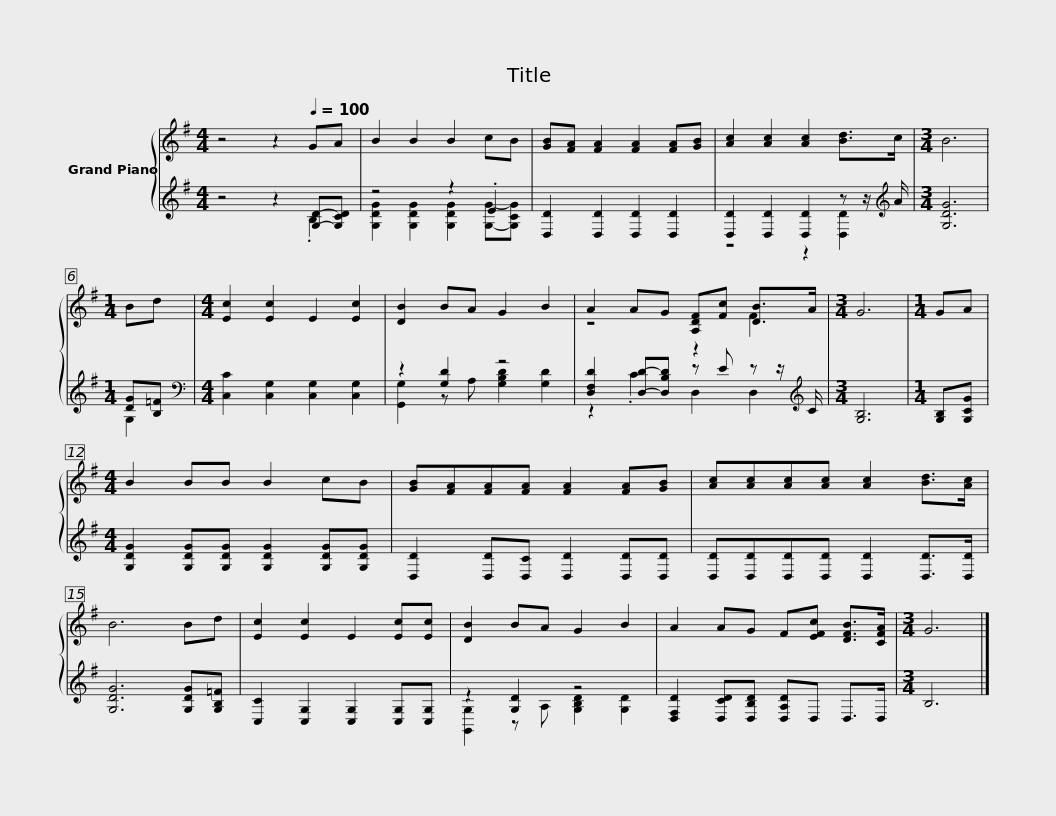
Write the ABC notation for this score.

X:1
%%score { ( 1 4 ) | ( 2 3 ) }
L:1/8
M:4/4
I:linebreak $
K:G
V:1 treble
V:4 treble
V:2 treble
V:3 treble
V:1
 z4 z2[Q:1/4=100] GA | B2 B2 B2 cB | [GB][FA] [FA]2 [FA]2 [FA][GB] | [Ac]2 [Ac]2 [Ac]2 [Bd]>c |[M:3/4] B6 | %5
[M:1/4] Bd |$[M:4/4] [Ec]2 [Ec]2 E2 [Ec]2 | [DB]2 BA G2 B2 | A2 AG [A,DF][Fc] [DB]>A |[M:3/4] G6 | %10
[M:1/4] GA |[M:4/4] B2 BB B2 cB |$ [GB][FA][FA][FA] [FA]2 [FA][GB] | [Ac][Ac][Ac][Ac] [Ac]2 [Bd]>[Ac] | B6 Bd | %15
 [Ec]2 [Ec]2 E2 [Ec][Ec] | [DB]2 BA G2 B2 |$ A2 AG F[EFc] [DFB]>[CFA] |[M:3/4] G6 |] %19
V:2
 z4 z2 [G,D]-[G,CD] | z4 z2 .E2 | [D,D]2 [D,D]2 [D,D]2 [D,D]2 | [D,D]2 [D,D]2 [D,D]2 z z/[K:treble] A/ |[M:3/4] [G,DG]6 | %5
[M:1/4] [DG][B,=F] |$[M:4/4][K:bass] [C,C]2 [C,G,]2 [C,G,]2 [C,G,]2 | z2 [G,D]2 z4 | [D,F,D]2 [D,D]-[D,B,D] z E z z/[K:treble] C/ |[M:3/4] [G,B,]6 | %10
[M:1/4] [G,B,][G,CG] |[M:4/4] [G,DG]2 [G,DG][G,DG] [G,DG]2 [G,DG][G,DG] |$ [D,D]2 [D,D][D,C] [D,D]2 [D,D][D,D] | [D,D][D,D][D,D][D,D] [D,D]2 [D,D]>[D,D] | [G,DG]6 [G,DG][G,B,=F] | %15
 [C,C]2 [C,G,]2 [C,G,]2 [C,G,][C,G,] | z2 [G,D]2 z4 |$ [D,F,D]2 [D,CD][D,B,D] [D,A,D]D, D,>D, |[M:3/4] B,6 |] %19
V:3
 z4 z2 .B,2 | [G,DG]2 [G,DG]2 [G,DG]2 [G,G]-[G,CG] | x8 | z4 z2 [D,D]2[K:treble] |[M:3/4] x6 | %5
[M:1/4] G,2 |$[M:4/4][K:bass] x8 | [G,,G,]2 z A, [G,B,D]2 [G,D]2 | z2 .C2 D,2 D,2[K:treble] |[M:3/4] x6 | %10
[M:1/4] x2 |[M:4/4] x8 |$ x8 | x8 | x8 | %15
 x8 | [G,,G,]2 z A, [G,B,D]2 [G,D]2 |$ x8 |[M:3/4] x6 |] %19
V:4
 x8 | x8 | x8 | x8 |[M:3/4] x6 | %5
[M:1/4] x2 |$[M:4/4] x8 | x8 | z4 z2 F2 |[M:3/4] x6 | %10
[M:1/4] x2 |[M:4/4] x8 |$ x8 | x8 | x8 | %15
 x8 | x8 |$ x8 |[M:3/4] x6 |] %19
